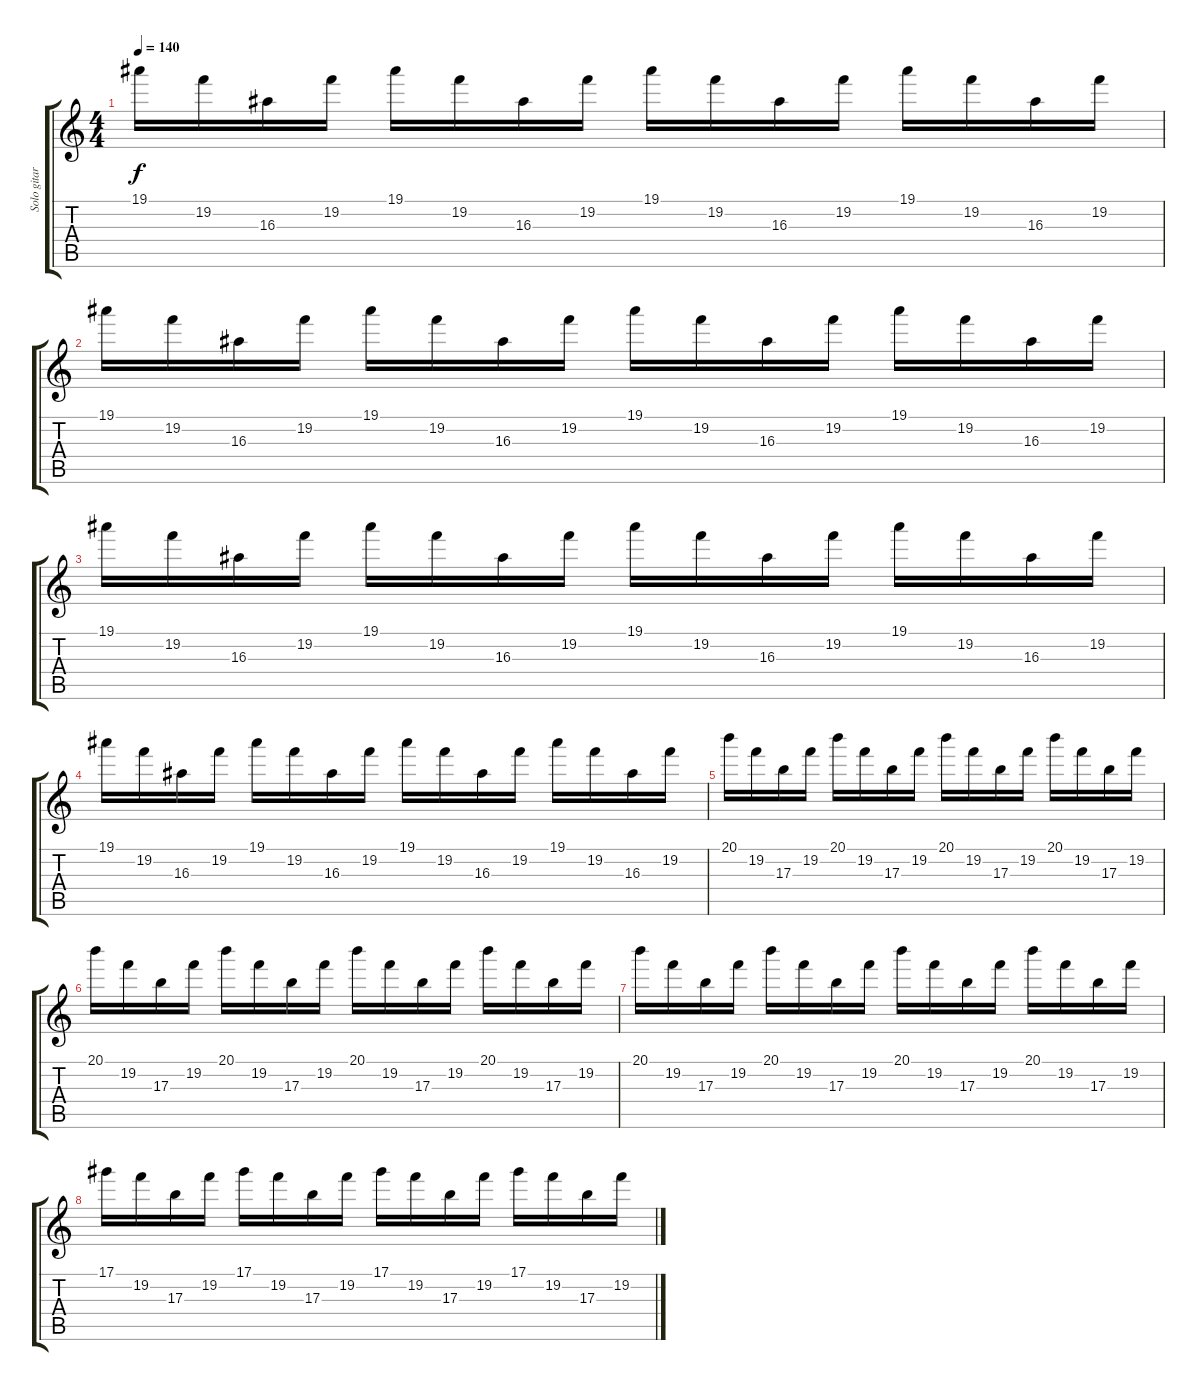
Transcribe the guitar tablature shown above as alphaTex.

\track ("Solo gitara" "Solo gitar") {instrument overdrivenguitar}
\staff {score tabs}
\tuning (Eb4 Bb3 Gb3 Db3 Ab2 Eb2) {hide}
\ts (4 4)
\tempo 140
\clef g2
\ks c
19.1.16{dy f} 19.2.16 16.3.16 19.2.16 19.1.16 19.2.16 16.3.16 19.2.16 19.1.16 19.2.16 16.3.16 19.2.16 19.1.16 19.2.16 16.3.16 19.2.16 |
19.1.16 19.2.16 16.3.16 19.2.16 19.1.16 19.2.16 16.3.16 19.2.16 19.1.16 19.2.16 16.3.16 19.2.16 19.1.16 19.2.16 16.3.16 19.2.16 |
19.1.16 19.2.16 16.3.16 19.2.16 19.1.16 19.2.16 16.3.16 19.2.16 19.1.16 19.2.16 16.3.16 19.2.16 19.1.16 19.2.16 16.3.16 19.2.16 |
19.1.16 19.2.16 16.3.16 19.2.16 19.1.16 19.2.16 16.3.16 19.2.16 19.1.16 19.2.16 16.3.16 19.2.16 19.1.16 19.2.16 16.3.16 19.2.16 |
20.1.16 19.2.16 17.3.16 19.2.16 20.1.16 19.2.16 17.3.16 19.2.16 20.1.16 19.2.16 17.3.16 19.2.16 20.1.16 19.2.16 17.3.16 19.2.16 |
20.1.16 19.2.16 17.3.16 19.2.16 20.1.16 19.2.16 17.3.16 19.2.16 20.1.16 19.2.16 17.3.16 19.2.16 20.1.16 19.2.16 17.3.16 19.2.16 |
20.1.16 19.2.16 17.3.16 19.2.16 20.1.16 19.2.16 17.3.16 19.2.16 20.1.16 19.2.16 17.3.16 19.2.16 20.1.16 19.2.16 17.3.16 19.2.16 |
17.1.16 19.2.16 17.3.16 19.2.16 17.1.16 19.2.16 17.3.16 19.2.16 17.1.16 19.2.16 17.3.16 19.2.16 17.1.16 19.2.16 17.3.16 19.2.16
